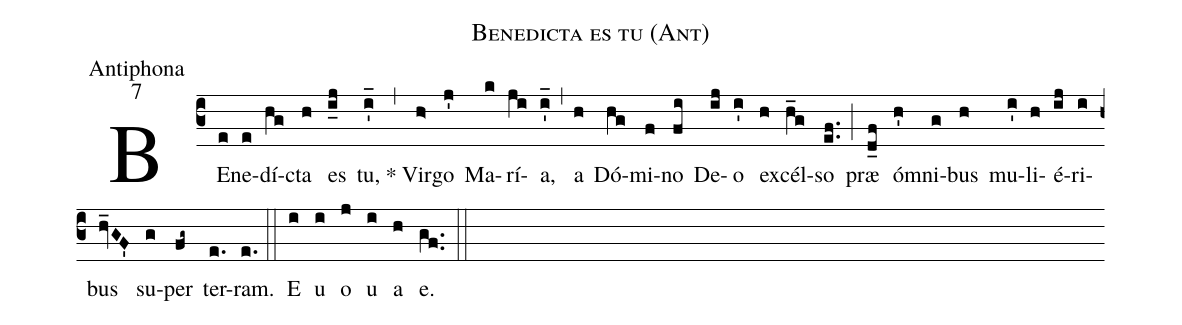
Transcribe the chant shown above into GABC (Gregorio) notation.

name:Benedicta es tu (Ant);
office-part:Antiphona;
mode:7;
%%
(c3)BE(e)ne(e)dí(hg)cta(h) es(i_j) tu,(i'_) *(,)Vir(h>)go(j') Ma(k)rí(ji)a,(i'_) (,)a(h) Dó(hg)mi(f)no(fi) De(ij)o(i') ex(h)cél(h_g)so(ef..) (;) præ(d_f) óm(h')ni(g)bus(h) mu(i')li(h)é(ij)ri(i)bus(hv_GF') su(g)per(fg~) ter(e.)ram.(e.) (::)E(i) u(i) o(j) u(i) a(h) e.(gf..) (::)
